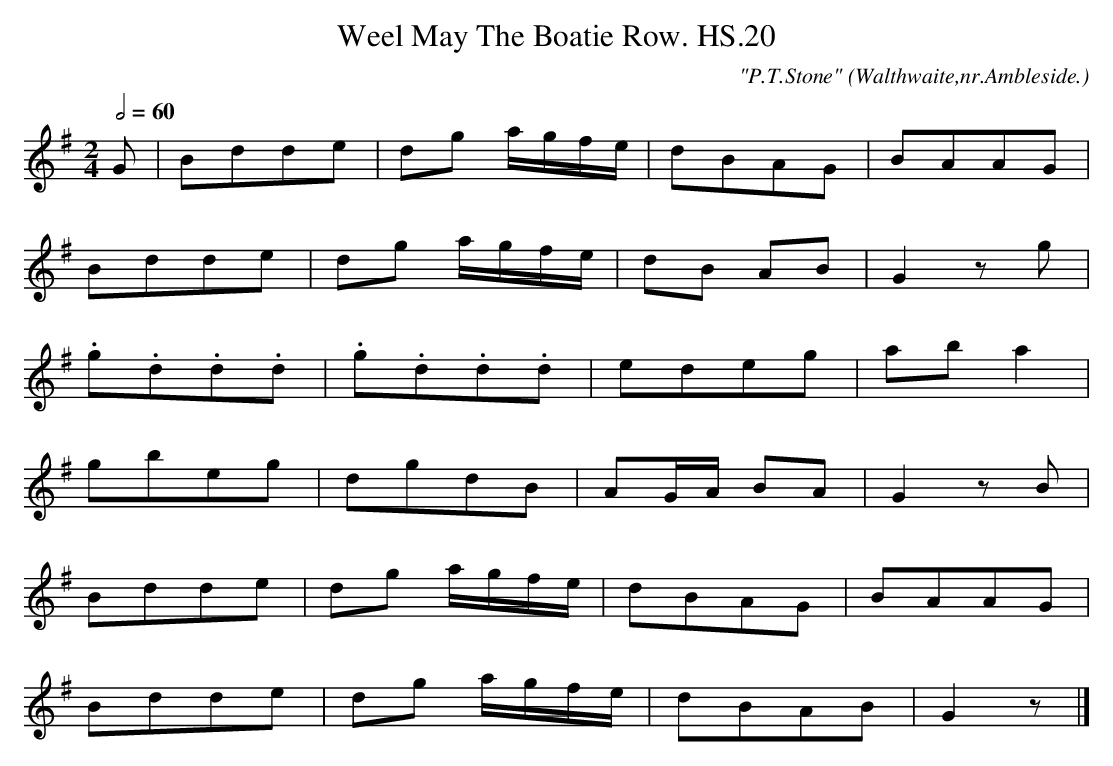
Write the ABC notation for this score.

X:1
T:Weel May The Boatie Row. HS.20
C:"P.T.Stone"
L:1/8
M:2/4
O:Walthwaite,nr.Ambleside.
Q:1/2=60
K:G
G|Bdde|dg a/g/f/e/|dBAG|BAAG|!
Bdde|dg a/g/f/e/|dB AB|G2zg|!
.g.d.d.d|.g.d.d.d|edeg|aba2|!
gbeg|dgdB|AG/A/ BA|G2zB|!
Bdde|dg a/g/f/e/|dBAG|BAAG|!
Bdde|dg a/g/f/e/|dBAB|G2z|]
